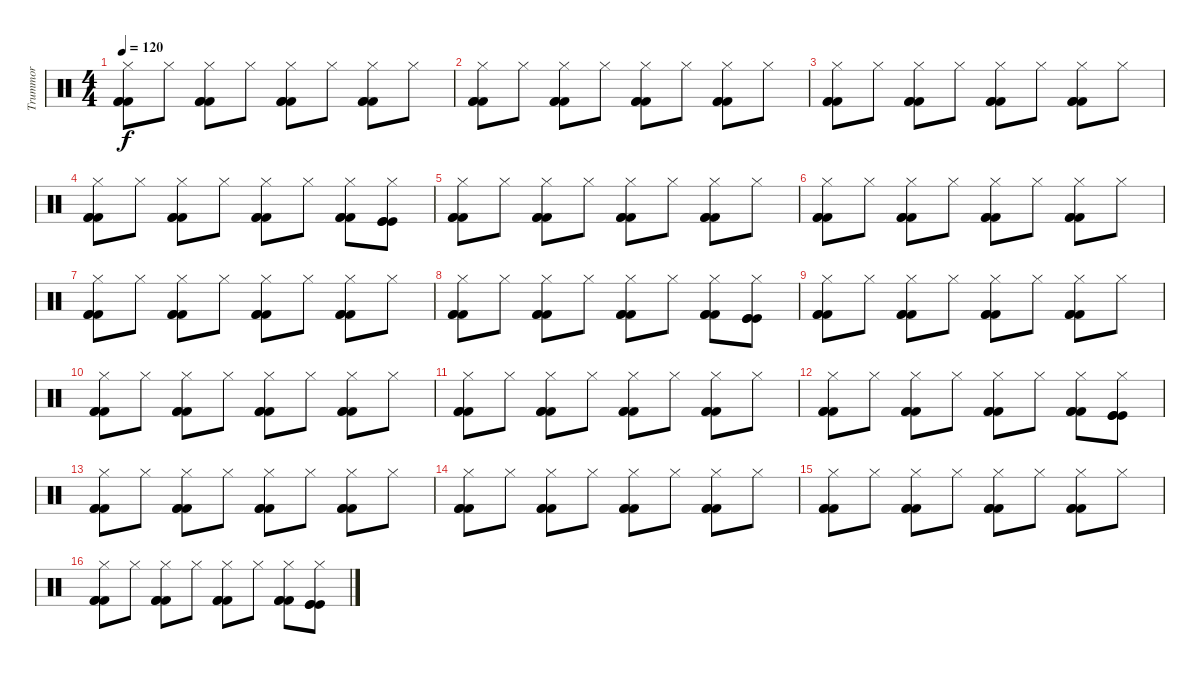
\track ("Trummor" "Trummor") {instrument percussion}
\staff {score}
\articulation defaults
\ts (4 4)
\tempo 120
\clef neutral
\ks c
("Hi-Hat (closed)" "Kick (hit) 2" "Kick (hit) 2" "Kick (hit) 2").8{dy f} "Hi-Hat (closed)".8 ("Hi-Hat (closed)" "Kick (hit) 2" "Kick (hit) 2" "Kick (hit) 2").8 "Hi-Hat (closed)".8 ("Hi-Hat (closed)" "Kick (hit) 2" "Kick (hit) 2" "Kick (hit) 2").8 "Hi-Hat (closed)".8 ("Hi-Hat (closed)" "Kick (hit) 2" "Kick (hit) 2" "Kick (hit) 2").8 "Hi-Hat (closed)".8 |
("Hi-Hat (closed)" "Kick (hit) 2" "Kick (hit) 2" "Kick (hit) 2").8 "Hi-Hat (closed)".8 ("Hi-Hat (closed)" "Kick (hit) 2" "Kick (hit) 2" "Kick (hit) 2").8 "Hi-Hat (closed)".8 ("Hi-Hat (closed)" "Kick (hit) 2" "Kick (hit) 2" "Kick (hit) 2").8 "Hi-Hat (closed)".8 ("Hi-Hat (closed)" "Kick (hit) 2" "Kick (hit) 2" "Kick (hit) 2").8 "Hi-Hat (closed)".8 |
("Hi-Hat (closed)" "Kick (hit) 2" "Kick (hit) 2" "Kick (hit) 2").8 "Hi-Hat (closed)".8 ("Hi-Hat (closed)" "Kick (hit) 2" "Kick (hit) 2" "Kick (hit) 2").8 "Hi-Hat (closed)".8 ("Hi-Hat (closed)" "Kick (hit) 2" "Kick (hit) 2" "Kick (hit) 2").8 "Hi-Hat (closed)".8 ("Hi-Hat (closed)" "Kick (hit) 2" "Kick (hit) 2" "Kick (hit) 2").8 "Hi-Hat (closed)".8 |
("Hi-Hat (closed)" "Kick (hit) 2" "Kick (hit) 2" "Kick (hit) 2").8 "Hi-Hat (closed)".8 ("Hi-Hat (closed)" "Kick (hit) 2" "Kick (hit) 2" "Kick (hit) 2").8 "Hi-Hat (closed)".8 ("Hi-Hat (closed)" "Kick (hit) 2" "Kick (hit) 2" "Kick (hit) 2").8 "Hi-Hat (closed)".8 ("Hi-Hat (closed)" "Kick (hit) 2" "Kick (hit) 2" "Kick (hit) 2").8 ("Hi-Hat (closed)" "Kick (hit)" "Kick (hit)" "Kick (hit)").8 |
("Hi-Hat (closed)" "Kick (hit) 2" "Kick (hit) 2" "Kick (hit) 2").8 "Hi-Hat (closed)".8 ("Hi-Hat (closed)" "Kick (hit) 2" "Kick (hit) 2" "Kick (hit) 2").8 "Hi-Hat (closed)".8 ("Hi-Hat (closed)" "Kick (hit) 2" "Kick (hit) 2" "Kick (hit) 2").8 "Hi-Hat (closed)".8 ("Hi-Hat (closed)" "Kick (hit) 2" "Kick (hit) 2" "Kick (hit) 2").8 "Hi-Hat (closed)".8 |
("Hi-Hat (closed)" "Kick (hit) 2" "Kick (hit) 2" "Kick (hit) 2").8 "Hi-Hat (closed)".8 ("Hi-Hat (closed)" "Kick (hit) 2" "Kick (hit) 2" "Kick (hit) 2").8 "Hi-Hat (closed)".8 ("Hi-Hat (closed)" "Kick (hit) 2" "Kick (hit) 2" "Kick (hit) 2").8 "Hi-Hat (closed)".8 ("Hi-Hat (closed)" "Kick (hit) 2" "Kick (hit) 2" "Kick (hit) 2").8 "Hi-Hat (closed)".8 |
("Hi-Hat (closed)" "Kick (hit) 2" "Kick (hit) 2" "Kick (hit) 2").8 "Hi-Hat (closed)".8 ("Hi-Hat (closed)" "Kick (hit) 2" "Kick (hit) 2" "Kick (hit) 2").8 "Hi-Hat (closed)".8 ("Hi-Hat (closed)" "Kick (hit) 2" "Kick (hit) 2" "Kick (hit) 2").8 "Hi-Hat (closed)".8 ("Hi-Hat (closed)" "Kick (hit) 2" "Kick (hit) 2" "Kick (hit) 2").8 "Hi-Hat (closed)".8 |
("Hi-Hat (closed)" "Kick (hit) 2" "Kick (hit) 2" "Kick (hit) 2").8 "Hi-Hat (closed)".8 ("Hi-Hat (closed)" "Kick (hit) 2" "Kick (hit) 2" "Kick (hit) 2").8 "Hi-Hat (closed)".8 ("Hi-Hat (closed)" "Kick (hit) 2" "Kick (hit) 2" "Kick (hit) 2").8 "Hi-Hat (closed)".8 ("Hi-Hat (closed)" "Kick (hit) 2" "Kick (hit) 2" "Kick (hit) 2").8 ("Hi-Hat (closed)" "Kick (hit)" "Kick (hit)" "Kick (hit)").8 |
("Hi-Hat (closed)" "Kick (hit) 2" "Kick (hit) 2" "Kick (hit) 2").8 "Hi-Hat (closed)".8 ("Hi-Hat (closed)" "Kick (hit) 2" "Kick (hit) 2" "Kick (hit) 2").8 "Hi-Hat (closed)".8 ("Hi-Hat (closed)" "Kick (hit) 2" "Kick (hit) 2" "Kick (hit) 2").8 "Hi-Hat (closed)".8 ("Hi-Hat (closed)" "Kick (hit) 2" "Kick (hit) 2" "Kick (hit) 2").8 "Hi-Hat (closed)".8 |
("Hi-Hat (closed)" "Kick (hit) 2" "Kick (hit) 2" "Kick (hit) 2").8 "Hi-Hat (closed)".8 ("Hi-Hat (closed)" "Kick (hit) 2" "Kick (hit) 2" "Kick (hit) 2").8 "Hi-Hat (closed)".8 ("Hi-Hat (closed)" "Kick (hit) 2" "Kick (hit) 2" "Kick (hit) 2").8 "Hi-Hat (closed)".8 ("Hi-Hat (closed)" "Kick (hit) 2" "Kick (hit) 2" "Kick (hit) 2").8 "Hi-Hat (closed)".8 |
("Hi-Hat (closed)" "Kick (hit) 2" "Kick (hit) 2" "Kick (hit) 2").8 "Hi-Hat (closed)".8 ("Hi-Hat (closed)" "Kick (hit) 2" "Kick (hit) 2" "Kick (hit) 2").8 "Hi-Hat (closed)".8 ("Hi-Hat (closed)" "Kick (hit) 2" "Kick (hit) 2" "Kick (hit) 2").8 "Hi-Hat (closed)".8 ("Hi-Hat (closed)" "Kick (hit) 2" "Kick (hit) 2" "Kick (hit) 2").8 "Hi-Hat (closed)".8 |
("Hi-Hat (closed)" "Kick (hit) 2" "Kick (hit) 2" "Kick (hit) 2").8 "Hi-Hat (closed)".8 ("Hi-Hat (closed)" "Kick (hit) 2" "Kick (hit) 2" "Kick (hit) 2").8 "Hi-Hat (closed)".8 ("Hi-Hat (closed)" "Kick (hit) 2" "Kick (hit) 2" "Kick (hit) 2").8 "Hi-Hat (closed)".8 ("Hi-Hat (closed)" "Kick (hit) 2" "Kick (hit) 2" "Kick (hit) 2").8 ("Hi-Hat (closed)" "Kick (hit)" "Kick (hit)" "Kick (hit)").8 |
("Hi-Hat (closed)" "Kick (hit) 2" "Kick (hit) 2" "Kick (hit) 2").8 "Hi-Hat (closed)".8 ("Hi-Hat (closed)" "Kick (hit) 2" "Kick (hit) 2" "Kick (hit) 2").8 "Hi-Hat (closed)".8 ("Hi-Hat (closed)" "Kick (hit) 2" "Kick (hit) 2" "Kick (hit) 2").8 "Hi-Hat (closed)".8 ("Hi-Hat (closed)" "Kick (hit) 2" "Kick (hit) 2" "Kick (hit) 2").8 "Hi-Hat (closed)".8 |
("Hi-Hat (closed)" "Kick (hit) 2" "Kick (hit) 2" "Kick (hit) 2").8 "Hi-Hat (closed)".8 ("Hi-Hat (closed)" "Kick (hit) 2" "Kick (hit) 2" "Kick (hit) 2").8 "Hi-Hat (closed)".8 ("Hi-Hat (closed)" "Kick (hit) 2" "Kick (hit) 2" "Kick (hit) 2").8 "Hi-Hat (closed)".8 ("Hi-Hat (closed)" "Kick (hit) 2" "Kick (hit) 2" "Kick (hit) 2").8 "Hi-Hat (closed)".8 |
("Hi-Hat (closed)" "Kick (hit) 2" "Kick (hit) 2" "Kick (hit) 2").8 "Hi-Hat (closed)".8 ("Hi-Hat (closed)" "Kick (hit) 2" "Kick (hit) 2" "Kick (hit) 2").8 "Hi-Hat (closed)".8 ("Hi-Hat (closed)" "Kick (hit) 2" "Kick (hit) 2" "Kick (hit) 2").8 "Hi-Hat (closed)".8 ("Hi-Hat (closed)" "Kick (hit) 2" "Kick (hit) 2" "Kick (hit) 2").8 "Hi-Hat (closed)".8 |
("Hi-Hat (closed)" "Kick (hit) 2" "Kick (hit) 2" "Kick (hit) 2").8 "Hi-Hat (closed)".8 ("Hi-Hat (closed)" "Kick (hit) 2" "Kick (hit) 2" "Kick (hit) 2").8 "Hi-Hat (closed)".8 ("Hi-Hat (closed)" "Kick (hit) 2" "Kick (hit) 2" "Kick (hit) 2").8 "Hi-Hat (closed)".8 ("Hi-Hat (closed)" "Kick (hit) 2" "Kick (hit) 2" "Kick (hit) 2").8 ("Hi-Hat (closed)" "Kick (hit)" "Kick (hit)" "Kick (hit)").8
